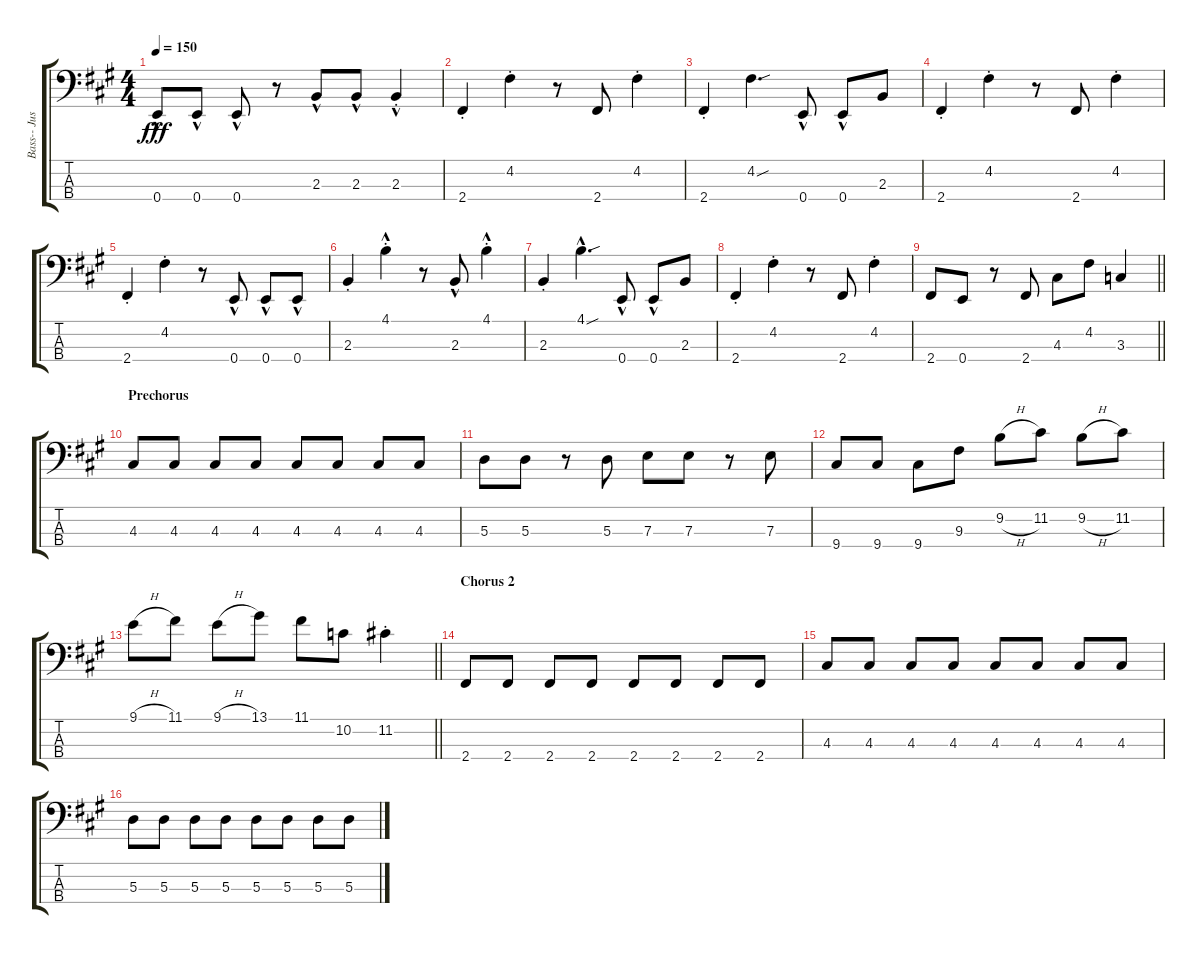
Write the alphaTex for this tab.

\track ("Bass-- Justin San Souci" "Bass-- Jus") {instrument electricbassfinger}
\staff {score tabs}
\tuning (G2 D2 A1 E1) {hide}
\ts (4 4)
\tempo 150
\clef f4
\ks a
0.4{hac}.8{dy fff} 0.4{hac}.8 0.4{hac}.8 r.8 2.3{hac}.8 2.3{hac}.8 2.3{hac st}.4 |
2.4{st}.4 4.2{st}.4 r.8 2.4.8 4.2{st}.4 |
2.4{st}.4 4.2{sou}.4{d} 0.4{hac}.8 0.4{hac}.8 2.3.8 |
2.4{st}.4 4.2{st}.4 r.8 2.4.8 4.2{st}.4 |
2.4{st}.4 4.2{st}.4 r.8 0.4{hac}.8 0.4{hac}.8 0.4{hac}.8 |
2.3{st}.4 4.1{hac st}.4 r.8 2.3{hac}.8 4.1{hac st}.4 |
2.3{st}.4 4.1{sou hac}.4{d} 0.4{hac}.8 0.4{hac}.8 2.3.8 |
2.4{st}.4 4.2{st}.4 r.8 2.4.8 4.2{st}.4 |
\barLineRight lightlight
2.4.8 0.4.8 r.8 2.4.8 4.3.8 4.2.8 3.3.4 |
\section ("" "Prechorus")
4.3.8 4.3.8 4.3.8 4.3.8 4.3.8 4.3.8 4.3.8 4.3.8 |
5.3.8 5.3.8 r.8 5.3.8 7.3.8 7.3.8 r.8 7.3.8 |
9.4.8 9.4.8 9.4.8 9.3.8 9.2{h}.8 11.2.8 9.2{h}.8 11.2.8 |
\barLineRight lightlight
9.1{h}.8 11.1.8 9.1{h}.8 13.1.8 11.1.8 10.2.8 11.2{st}.4 |
\section ("" "Chorus 2")
2.4.8 2.4.8 2.4.8 2.4.8 2.4.8 2.4.8 2.4.8 2.4.8 |
4.3.8 4.3.8 4.3.8 4.3.8 4.3.8 4.3.8 4.3.8 4.3.8 |
5.3.8 5.3.8 5.3.8 5.3.8 5.3.8 5.3.8 5.3.8 5.3.8
